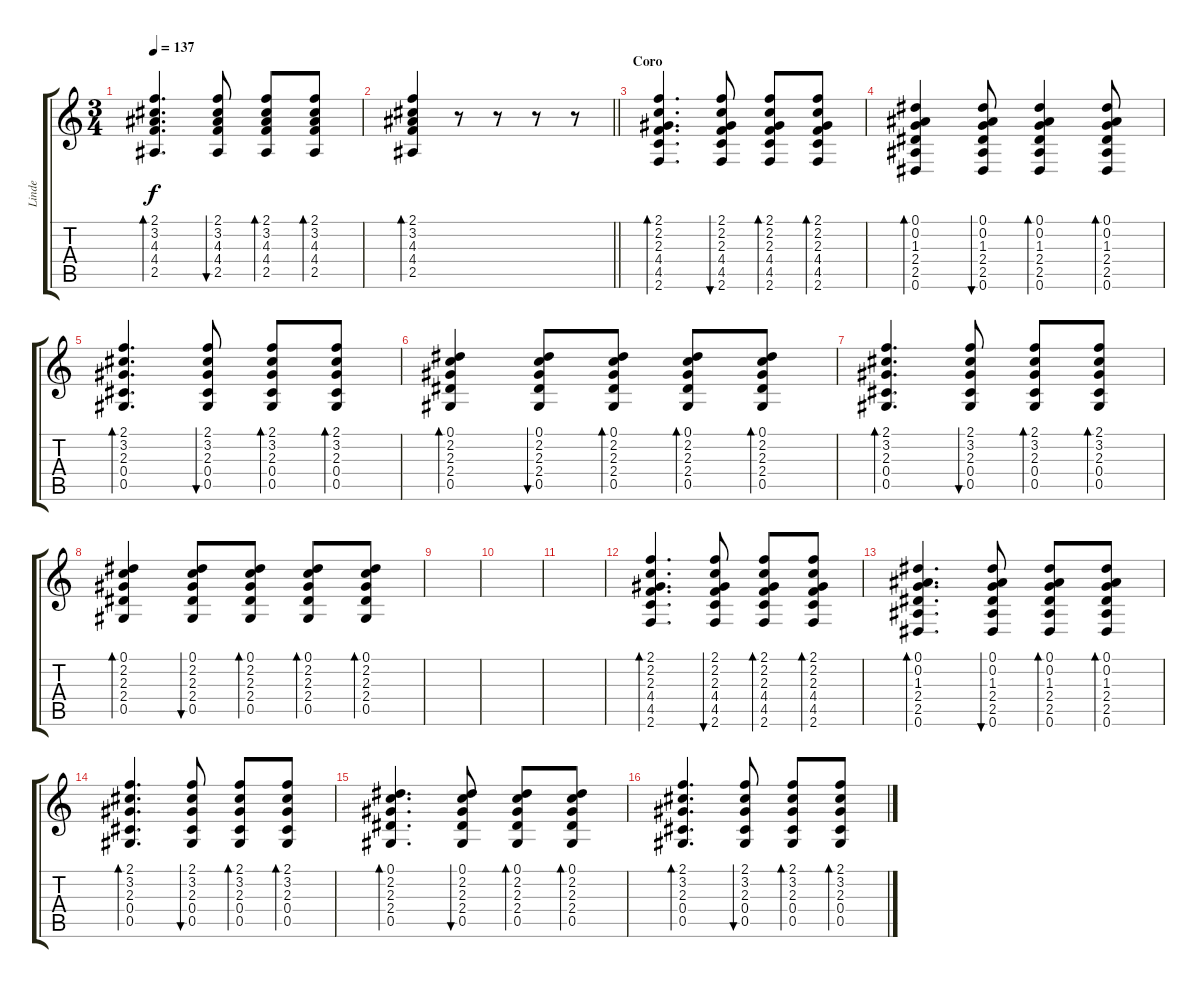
\track ("Linde" "Linde") {instrument acousticguitarsteel}
\staff {score tabs}
\tuning (Eb4 Bb3 Gb3 Db3 Ab2 Eb2) {hide}
\ts (3 4)
\tempo 137
\clef g2
\ks c
(2.1 3.2 4.3 4.4 2.5).4{d bd 60 dy f} (2.1 3.2 4.3 4.4 2.5).8{bu 60} (2.1 3.2 4.3 4.4 2.5).8{bd 60} (2.1 3.2 4.3 4.4 2.5).8{bd 60} |
\barLineRight lightlight
(2.1 3.2 4.3 4.4 2.5).4{bd 60} r.8 r.8 r.8 r.8 |
\section ("" "Coro")
(2.1 2.2 2.3 4.4 4.5 2.6).4{d bd 60} (2.1 2.2 2.3 4.4 4.5 2.6).8{bu 60} (2.1 2.2 2.3 4.4 4.5 2.6).8{bd 60} (2.1 2.2 2.3 4.4 4.5 2.6).8{bd 60} |
(0.1 0.2 1.3 2.4 2.5 0.6).4{bd 60} (0.1 0.2 1.3 2.4 2.5 0.6).8{bu 60} (0.1 0.2 1.3 2.4 2.5 0.6).4{bd 60} (0.1 0.2 1.3 2.4 2.5 0.6).8{bd 60} |
(2.1 3.2 2.3 0.4 0.5).4{d bd 60} (2.1 3.2 2.3 0.4 0.5).8{bu 60} (2.1 3.2 2.3 0.4 0.5).8{bd 60} (2.1 3.2 2.3 0.4 0.5).8{bd 60} |
(0.1 2.2 2.3 2.4 0.5).4{bd 60} (0.1 2.2 2.3 2.4 0.5).8{bu 60} (0.1 2.2 2.3 2.4 0.5).8{bd 60} (0.1 2.2 2.3 2.4 0.5).8{bd 60} (0.1 2.2 2.3 2.4 0.5).8{bd 60} |
(2.1 3.2 2.3 0.4 0.5).4{d bd 60} (2.1 3.2 2.3 0.4 0.5).8{bu 60} (2.1 3.2 2.3 0.4 0.5).8{bd 60} (2.1 3.2 2.3 0.4 0.5).8{bd 60} |
(0.1 2.2 2.3 2.4 0.5).4{bd 60} (0.1 2.2 2.3 2.4 0.5).8{bu 60} (0.1 2.2 2.3 2.4 0.5).8{bd 60} (0.1 2.2 2.3 2.4 0.5).8{bd 60} (0.1 2.2 2.3 2.4 0.5).8{bd 60} |
|
|
|
(2.1 2.2 2.3 4.4 4.5 2.6).4{d bd 60} (2.1 2.2 2.3 4.4 4.5 2.6).8{bu 60} (2.1 2.2 2.3 4.4 4.5 2.6).8{bd 60} (2.1 2.2 2.3 4.4 4.5 2.6).8{bd 60} |
(0.1 0.2 1.3 2.4 2.5 0.6).4{d bd 60} (0.1 0.2 1.3 2.4 2.5 0.6).8{bu 60} (0.1 0.2 1.3 2.4 2.5 0.6).8{bd 60} (0.1 0.2 1.3 2.4 2.5 0.6).8{bd 60} |
(2.1 3.2 2.3 0.4 0.5).4{d bd 60} (2.1 3.2 2.3 0.4 0.5).8{bu 60} (2.1 3.2 2.3 0.4 0.5).8{bd 60} (2.1 3.2 2.3 0.4 0.5).8{bd 60} |
(0.1 2.2 2.3 2.4 0.5).4{d bd 60} (0.1 2.2 2.3 2.4 0.5).8{bu 60} (0.1 2.2 2.3 2.4 0.5).8{bd 60} (0.1 2.2 2.3 2.4 0.5).8{bd 60} |
(2.1 3.2 2.3 0.4 0.5).4{d bd 60} (2.1 3.2 2.3 0.4 0.5).8{bu 60} (2.1 3.2 2.3 0.4 0.5).8{bd 60} (2.1 3.2 2.3 0.4 0.5).8{bd 60}
